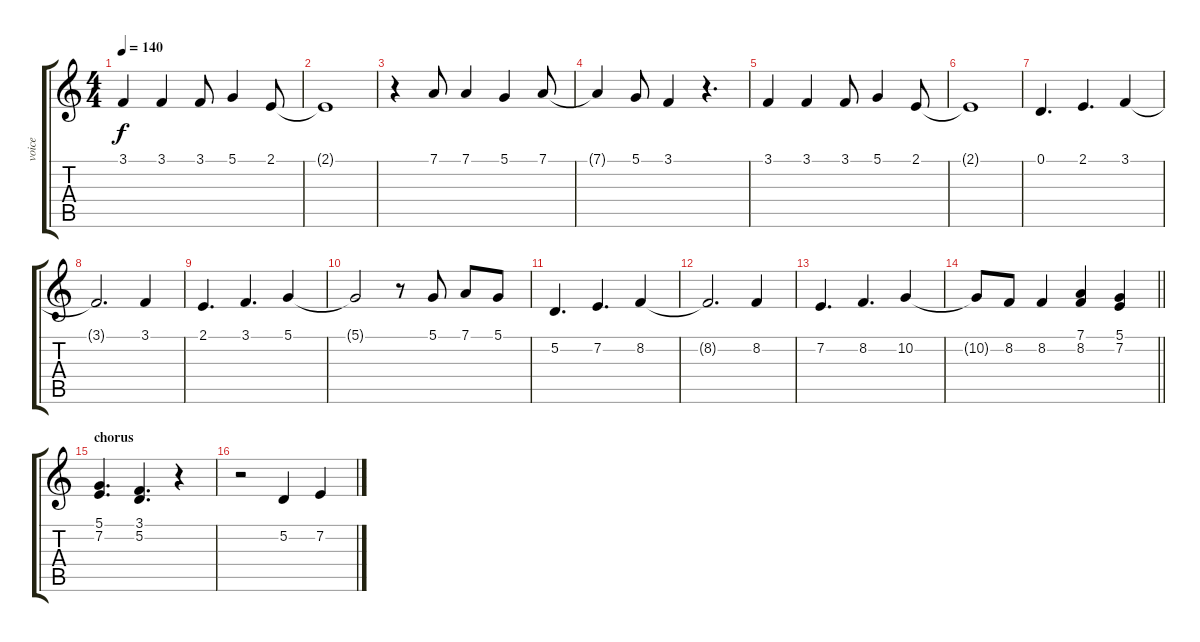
\track ("voice" "voice") {instrument lead6voice}
\staff {score tabs}
\tuning (D4 A3 F3 C3 G2 D2) {hide}
\ts (4 4)
\tempo 140
\clef g2
\ks c
3.1.4{dy f} 3.1.4 3.1.8 5.1.4 2.1.8 |
2.1{t}.1 |
r.4 7.1.8 7.1.4 5.1.4 7.1.8 |
7.1{t}.4 5.1.8 3.1.4 r.4{d} |
3.1.4 3.1.4 3.1.8 5.1.4 2.1.8 |
2.1{t}.1 |
0.1.4{d} 2.1.4{d} 3.1.4 |
3.1{t}.2{d} 3.1.4 |
2.1.4{d} 3.1.4{d} 5.1.4 |
5.1{t}.2 r.8 5.1.8 7.1.8 5.1.8 |
5.2.4{d} 7.2.4{d} 8.2.4 |
8.2{t}.2{d} 8.2.4 |
7.2.4{d} 8.2.4{d} 10.2.4 |
\barLineRight lightlight
10.2{t}.8 8.2.8 8.2.4 (7.1 8.2).4 (5.1 7.2).4 |
\section ("" "chorus")
(5.1 7.2).4{d} (3.1 5.2).4{d} r.4 |
r.2 5.2.4 7.2.4
